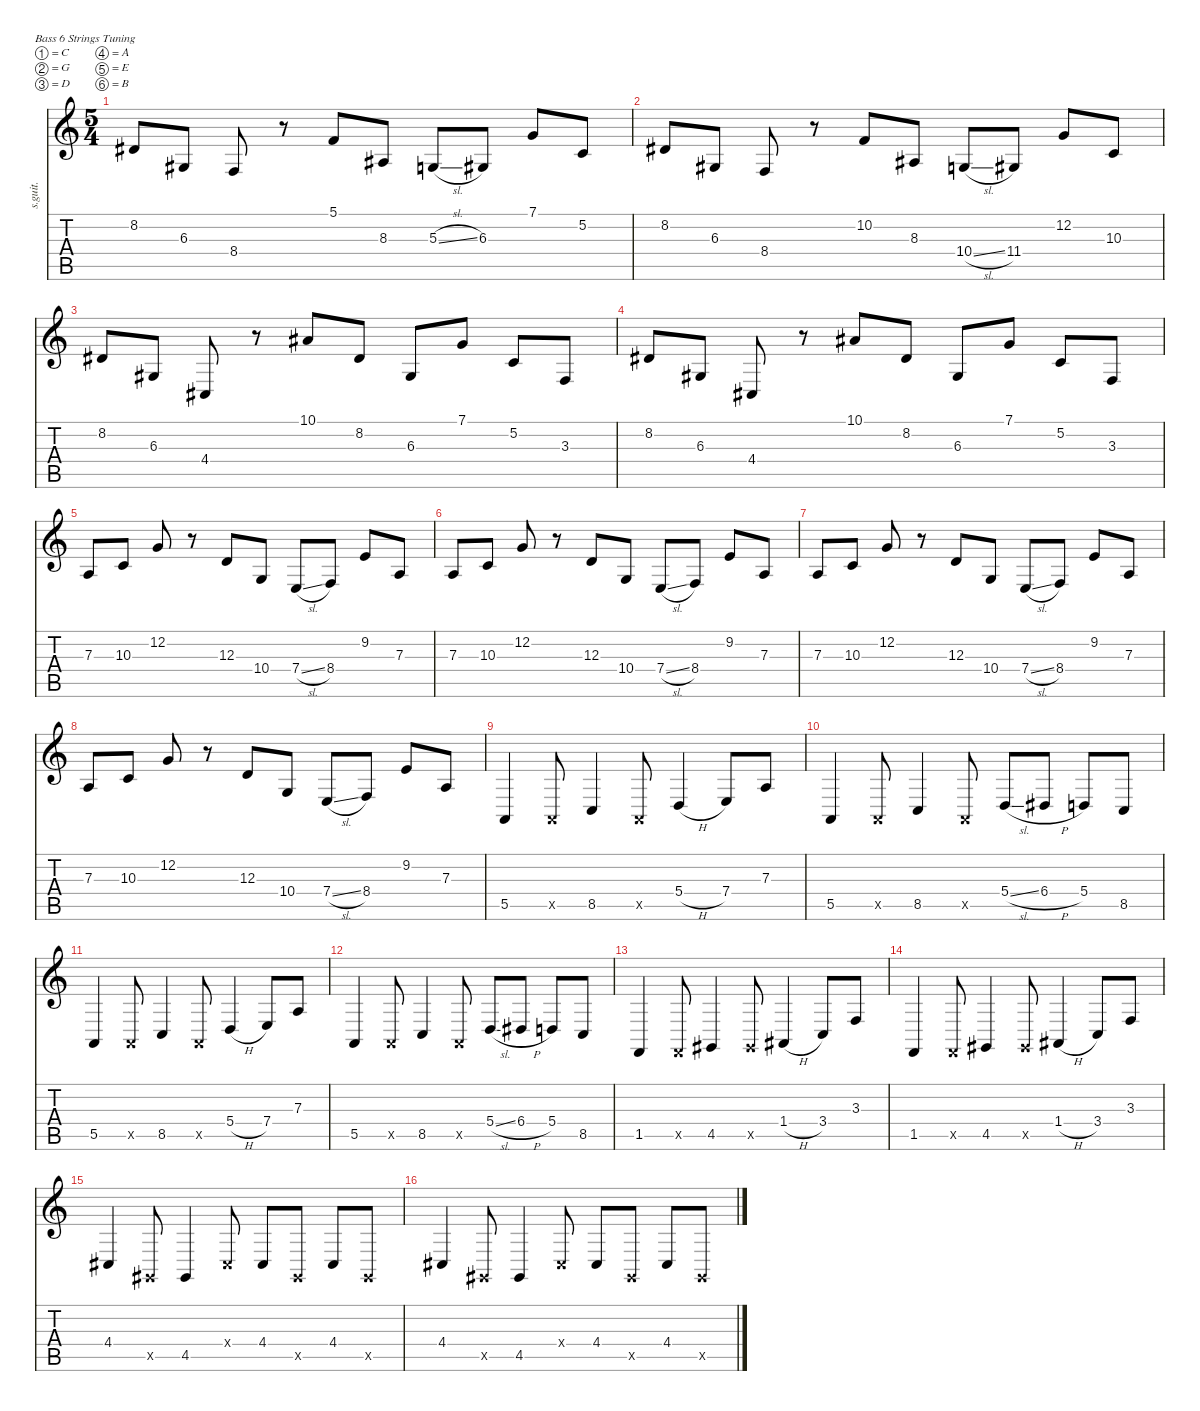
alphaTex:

\defaultSystemsLayout 4
\hideDynamics
\bracketExtendMode nobrackets
\track ("Seth Govan" "s.guit.") {instrument electricbassfinger}
\staff {score tabs}
\tuning (C3 G2 D2 A1 E1 B0)
\ts (5 4)
\tempo (152 hide)
\clef g2
\ks c
8.2{acc #}.8{dy f} 6.3{acc #}.8 8.4.8 r.8 5.1.8 8.3{acc #}.8 5.3{sl}.8 6.3{acc #}.8 7.1.8 5.2.8 |
8.2{acc #}.8 6.3{acc #}.8 8.4.8 r.8 10.2.8 8.3{acc #}.8 10.4{sl}.8 11.4{acc #}.8 12.2.8 10.3.8 |
8.2{acc #}.8 6.3{acc #}.8 4.4{acc #}.8 r.8 10.1{acc #}.8 8.2{acc #}.8 6.3{acc #}.8 7.1.8 5.2.8 3.3.8 |
8.2{acc #}.8 6.3{acc #}.8 4.4{acc #}.8 r.8 10.1{acc #}.8 8.2{acc #}.8 6.3{acc #}.8 7.1.8 5.2.8 3.3.8 |
7.3.8 10.3.8 12.2.8 r.8 12.3.8 10.4.8 7.4{sl}.8 8.4.8 9.2.8 7.3.8 |
7.3.8 10.3.8 12.2.8 r.8 12.3.8 10.4.8 7.4{sl}.8 8.4.8 9.2.8 7.3.8 |
7.3.8 10.3.8 12.2.8 r.8 12.3.8 10.4.8 7.4{sl}.8 8.4.8 9.2.8 7.3.8 |
7.3.8 10.3.8 12.2.8 r.8 12.3.8 10.4.8 7.4{sl}.8 8.4.8 9.2.8 7.3.8 |
5.5.4{dy mf} 5.5{x}.8{dy f} 8.5.4{dy ff} 5.5{x}.8{dy f} 5.4{h}.4{dy mf} 7.4.8{dy f} 7.3.8{dy mf} |
5.5.4 5.5{x}.8{dy f} 8.5.4{dy ff} 5.5{x}.8{dy f} 5.4{sl}.8{dy mf} 6.4{h acc #}.8{dy f} 5.4.8 8.5.8 |
5.5.4{dy mf} 5.5{x}.8{dy f} 8.5.4{dy ff} 5.5{x}.8{dy f} 5.4{h}.4{dy mf} 7.4.8{dy f} 7.3.8{dy mf} |
5.5.4 5.5{x}.8{dy f} 8.5.4{dy ff} 5.5{x}.8{dy f} 5.4{sl}.8{dy mf} 6.4{h acc #}.8{dy f} 5.4.8 8.5.8 |
1.5.4{dy mf} 1.5{x}.8{dy f} 4.5{acc #}.4{dy ff} 4.5{x acc #}.8{dy f} 1.4{h acc #}.4{dy mf} 3.4.8{dy f} 3.3.8{dy mf} |
1.5.4 1.5{x}.8{dy f} 4.5{acc #}.4{dy ff} 4.5{x acc #}.8{dy f} 1.4{h acc #}.4{dy mf} 3.4.8{dy f} 3.3.8{dy mf} |
4.4{acc #}.4{dy f} 4.5{x acc #}.8{dy fff} 4.5{acc #}.4{dy f} 4.4{x acc #}.8 4.4{acc #}.8 4.5{x acc #}.8{dy fff} 4.4{acc #}.8{dy mf} 4.5{x acc #}.8{dy fff} |
4.4{acc #}.4{dy f} 4.5{x acc #}.8{dy fff} 4.5{acc #}.4{dy f} 4.4{x acc #}.8 4.4{acc #}.8 4.5{x acc #}.8{dy fff} 4.4{acc #}.8{dy mf} 4.5{x acc #}.8{dy fff}
